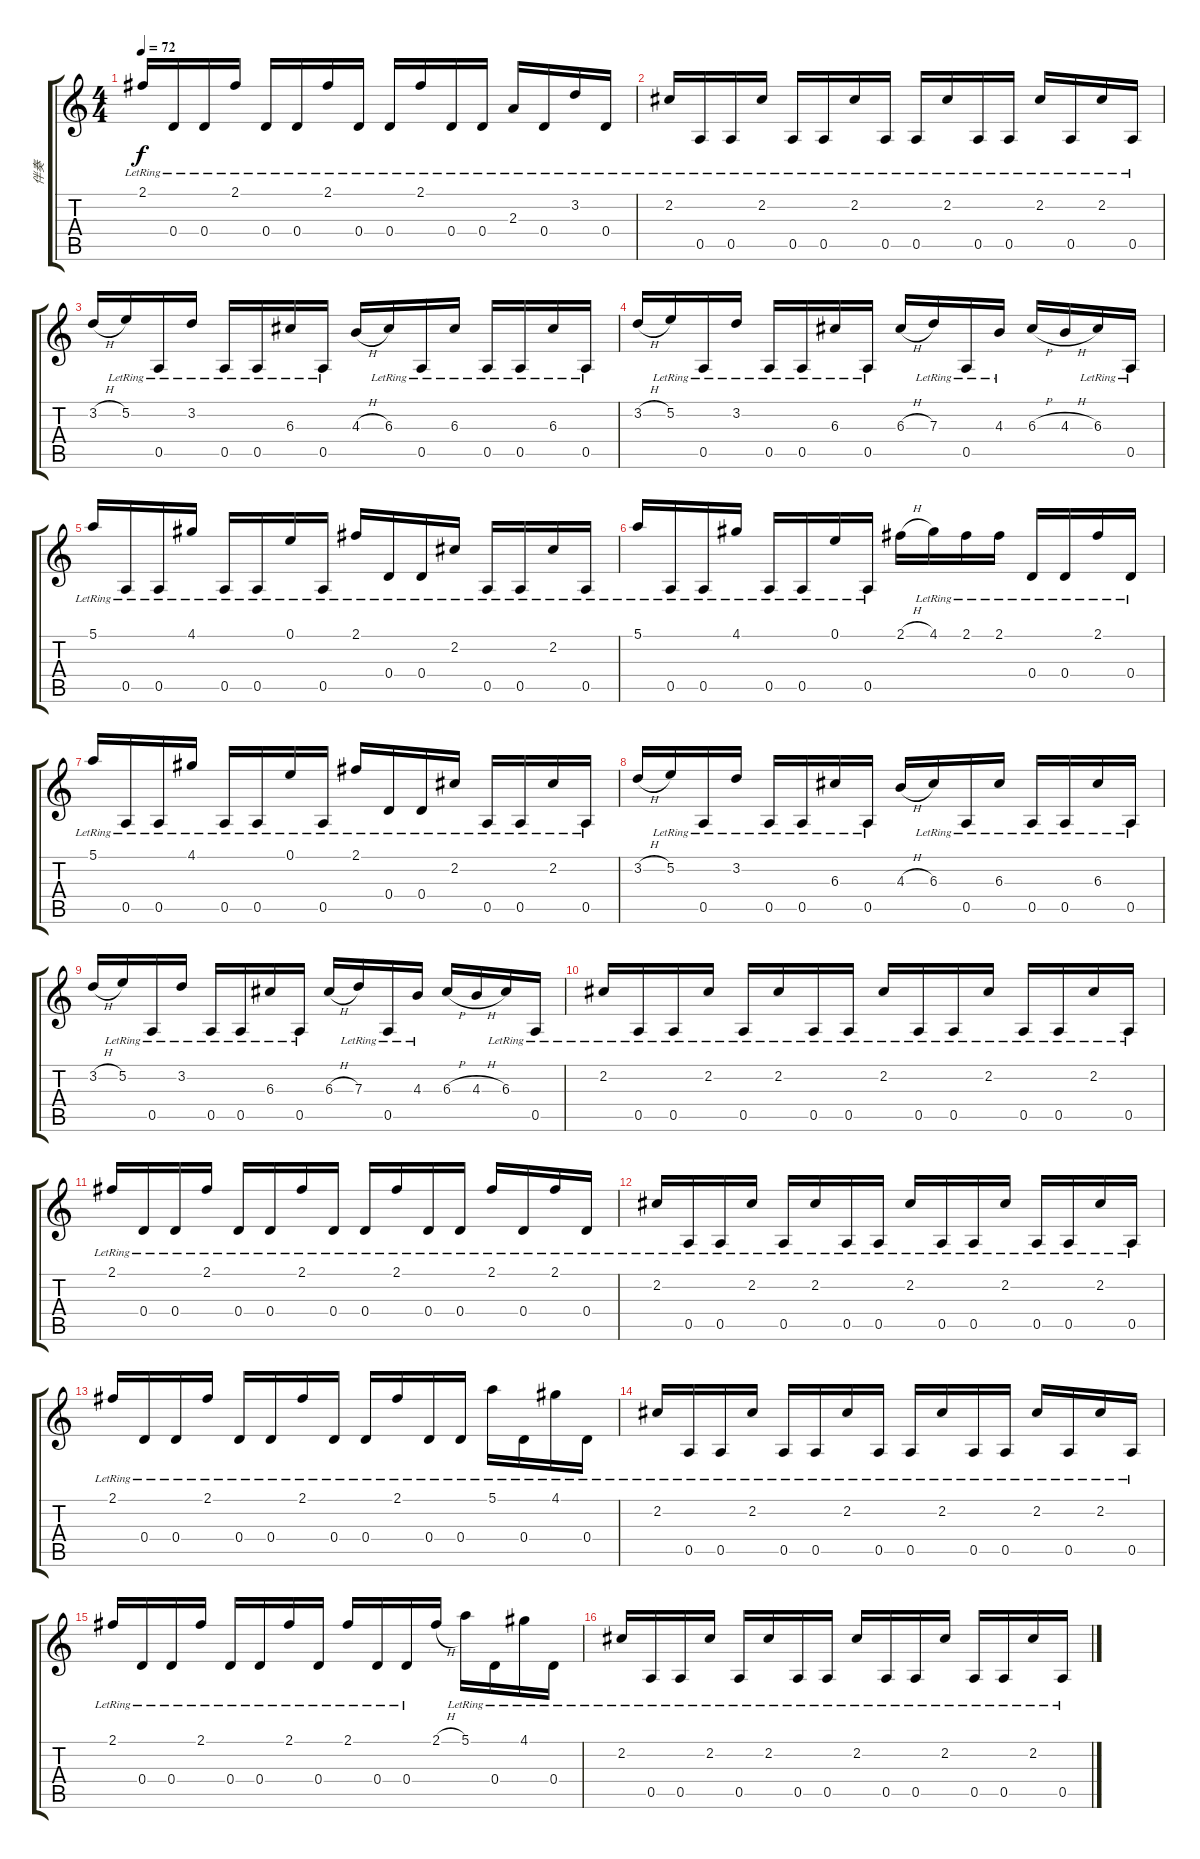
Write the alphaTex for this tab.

\track ("伴奏" "伴奏") {instrument acousticguitarsteel}
\staff {score tabs}
\tuning (E4 B3 G3 D3 A2 E2) {hide}
\ts (4 4)
\tempo 72
\clef g2
\ks c
2.1{lr}.16{dy f} 0.4{lr}.16 0.4{lr}.16 2.1{lr}.16 0.4{lr}.16 0.4{lr}.16 2.1{lr}.16 0.4{lr}.16 0.4{lr}.16 2.1{lr}.16 0.4{lr}.16 0.4{lr}.16 2.3{lr}.16 0.4{lr}.16 3.2{lr}.16 0.4{lr}.16 |
2.2{lr}.16 0.5{lr}.16 0.5{lr}.16 2.2{lr}.16 0.5{lr}.16 0.5{lr}.16 2.2{lr}.16 0.5{lr}.16 0.5{lr}.16 2.2{lr}.16 0.5{lr}.16 0.5{lr}.16 2.2{lr}.16 0.5{lr}.16 2.2{lr}.16 0.5{lr}.16 |
3.2{h}.16 5.2{lr}.16 0.5{lr}.16 3.2{lr}.16 0.5{lr}.16 0.5{lr}.16 6.3{lr}.16 0.5{lr}.16 4.3{h}.16 6.3{lr}.16 0.5{lr}.16 6.3{lr}.16 0.5{lr}.16 0.5{lr}.16 6.3{lr}.16 0.5{lr}.16 |
3.2{h}.16 5.2{lr}.16 0.5{lr}.16 3.2{lr}.16 0.5{lr}.16 0.5{lr}.16 6.3{lr}.16 0.5{lr}.16 6.3{h}.16 7.3{lr}.16 0.5{lr}.16 4.3{lr}.16 6.3{h}.16 4.3{h}.16 6.3{lr}.16 0.5{lr}.16 |
5.1{lr}.16 0.5{lr}.16 0.5{lr}.16 4.1{lr}.16 0.5{lr}.16 0.5{lr}.16 0.1{lr}.16 0.5{lr}.16 2.1{lr}.16 0.4{lr}.16 0.4{lr}.16 2.2{lr}.16 0.5{lr}.16 0.5{lr}.16 2.2{lr}.16 0.5{lr}.16 |
5.1{lr}.16 0.5{lr}.16 0.5{lr}.16 4.1{lr}.16 0.5{lr}.16 0.5{lr}.16 0.1{lr}.16 0.5{lr}.16 2.1{h}.16 4.1{lr}.16 2.1{lr}.16 2.1{lr}.16 0.4{lr}.16 0.4{lr}.16 2.1{lr}.16 0.4{lr}.16 |
5.1{lr}.16 0.5{lr}.16 0.5{lr}.16 4.1{lr}.16 0.5{lr}.16 0.5{lr}.16 0.1{lr}.16 0.5{lr}.16 2.1{lr}.16 0.4{lr}.16 0.4{lr}.16 2.2{lr}.16 0.5{lr}.16 0.5{lr}.16 2.2{lr}.16 0.5{lr}.16 |
3.2{h}.16 5.2{lr}.16 0.5{lr}.16 3.2{lr}.16 0.5{lr}.16 0.5{lr}.16 6.3{lr}.16 0.5{lr}.16 4.3{h}.16 6.3{lr}.16 0.5{lr}.16 6.3{lr}.16 0.5{lr}.16 0.5{lr}.16 6.3{lr}.16 0.5{lr}.16 |
3.2{h}.16 5.2{lr}.16 0.5{lr}.16 3.2{lr}.16 0.5{lr}.16 0.5{lr}.16 6.3{lr}.16 0.5{lr}.16 6.3{h}.16 7.3{lr}.16 0.5{lr}.16 4.3{lr}.16 6.3{h}.16 4.3{h}.16 6.3{lr}.16 0.5{lr}.16 |
2.2{lr}.16 0.5{lr}.16 0.5{lr}.16 2.2{lr}.16 0.5{lr}.16 2.2{lr}.16 0.5{lr}.16 0.5{lr}.16 2.2{lr}.16 0.5{lr}.16 0.5{lr}.16 2.2{lr}.16 0.5{lr}.16 0.5{lr}.16 2.2{lr}.16 0.5{lr}.16 |
2.1{lr}.16 0.4{lr}.16 0.4{lr}.16 2.1{lr}.16 0.4{lr}.16 0.4{lr}.16 2.1{lr}.16 0.4{lr}.16 0.4{lr}.16 2.1{lr}.16 0.4{lr}.16 0.4{lr}.16 2.1{lr}.16 0.4{lr}.16 2.1{lr}.16 0.4{lr}.16 |
2.2{lr}.16 0.5{lr}.16 0.5{lr}.16 2.2{lr}.16 0.5{lr}.16 2.2{lr}.16 0.5{lr}.16 0.5{lr}.16 2.2{lr}.16 0.5{lr}.16 0.5{lr}.16 2.2{lr}.16 0.5{lr}.16 0.5{lr}.16 2.2{lr}.16 0.5{lr}.16 |
2.1{lr}.16 0.4{lr}.16 0.4{lr}.16 2.1{lr}.16 0.4{lr}.16 0.4{lr}.16 2.1{lr}.16 0.4{lr}.16 0.4{lr}.16 2.1{lr}.16 0.4{lr}.16 0.4{lr}.16 5.1{lr}.16 0.4{lr}.16 4.1{lr}.16 0.4{lr}.16 |
2.2{lr}.16 0.5{lr}.16 0.5{lr}.16 2.2{lr}.16 0.5{lr}.16 0.5{lr}.16 2.2{lr}.16 0.5{lr}.16 0.5{lr}.16 2.2{lr}.16 0.5{lr}.16 0.5{lr}.16 2.2{lr}.16 0.5{lr}.16 2.2{lr}.16 0.5{lr}.16 |
2.1{lr}.16 0.4{lr}.16 0.4{lr}.16 2.1{lr}.16 0.4{lr}.16 0.4{lr}.16 2.1{lr}.16 0.4{lr}.16 2.1{lr}.16 0.4{lr}.16 0.4{lr}.16 2.1{h}.16 5.1{lr}.16 0.4{lr}.16 4.1{lr}.16 0.4{lr}.16 |
2.2{lr}.16 0.5{lr}.16 0.5{lr}.16 2.2{lr}.16 0.5{lr}.16 2.2{lr}.16 0.5{lr}.16 0.5{lr}.16 2.2{lr}.16 0.5{lr}.16 0.5{lr}.16 2.2{lr}.16 0.5{lr}.16 0.5{lr}.16 2.2{lr}.16 0.5{lr}.16
